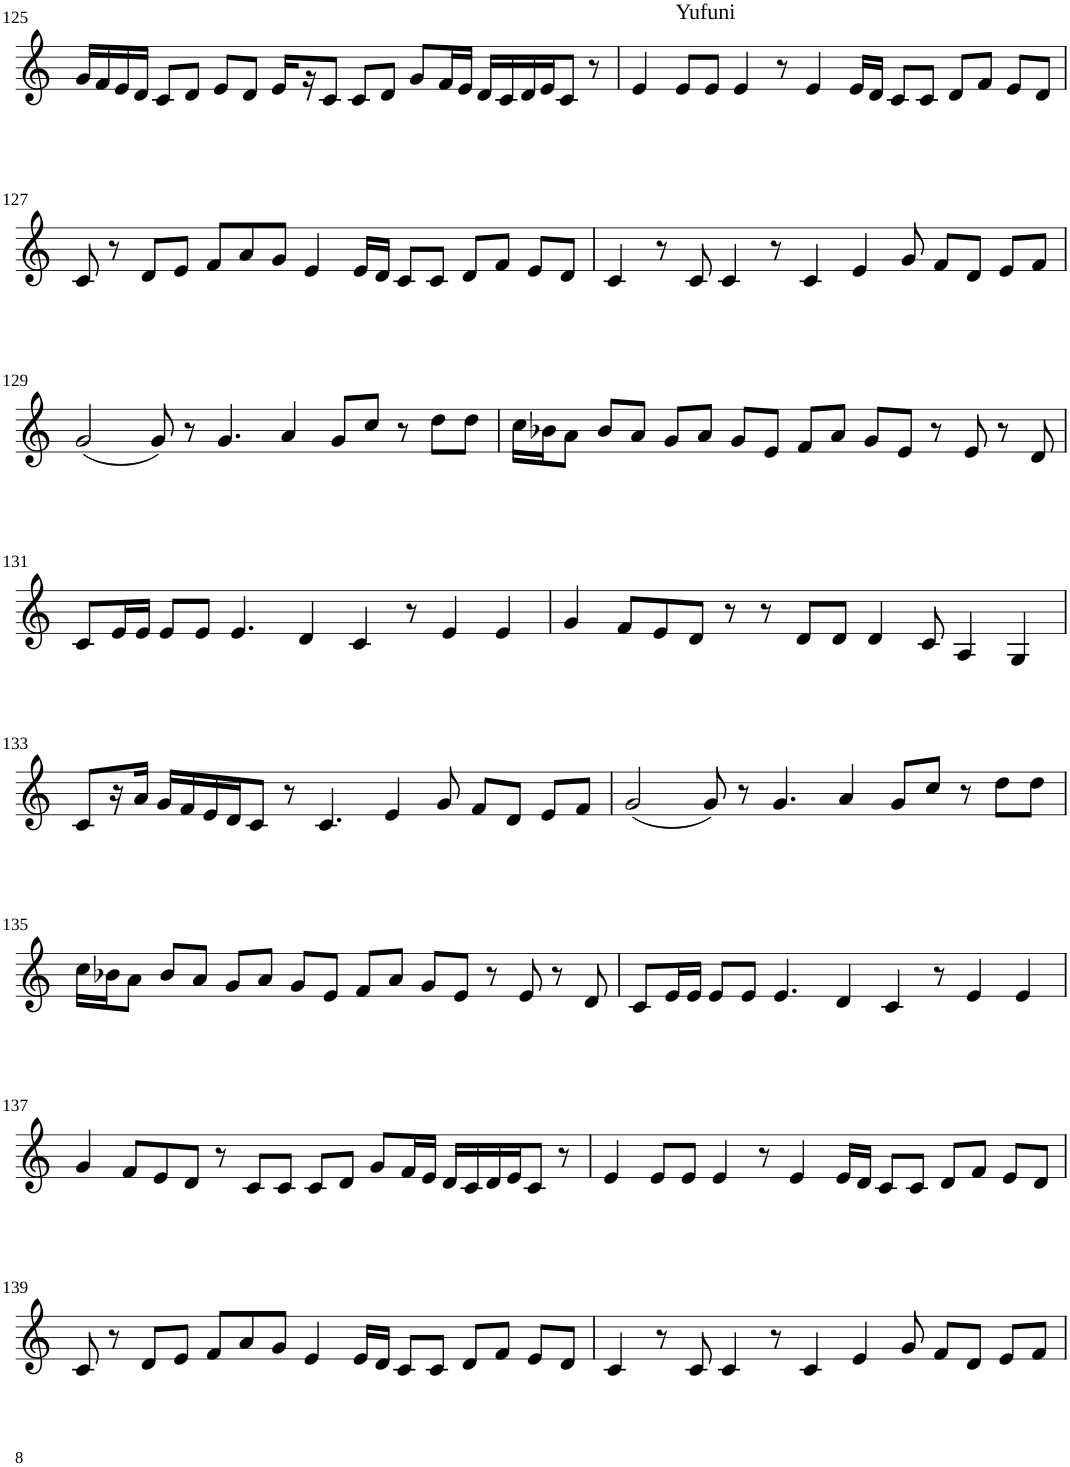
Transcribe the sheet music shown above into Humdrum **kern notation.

**kern
*part1
*staff1
*I"Violin
!!LO:PB:g=z
*clefG2
*k[]
*M8/4
=125
16g/LL
16f/
16e/
16d/JJ
8c/L
8d/J
8e/L
8d/J
16e/LL
16r
8c/J
8c/L
8d/J
8g/L
16f/L
16e/JJ
16d/LL
16c/
16d/
16e/J
8c/J
8r
=126
4e/
!LO:TX:a:t=Yufuni
8e/L
8e/J
4e/
8r
4e/
16e/LL
16d/JJ
8c/L
8c/J
8d/L
8f/J
8e/L
8d/J
!!LO:LB:g=z
=127
8c/
8r
8d/L
8e/J
8f/L
8a/
8g/J
4e/
16e/LL
16d/JJ
8c/L
8c/J
8d/L
8f/J
8e/L
8d/J
=128
4c/
8r
8c/
4c/
8r
4c/
4e/
8g/
8f/L
8d/J
8e/L
8f/J
!!LO:LB:g=z
=129
(2g/
8g/)
8r
4.g/
4a/
8g/L
8cc/J
8r
8dd\L
8dd\J
=130
16cc\LL
16b-X\J
8a\J
8b-/L
8a/J
8g/L
8a/J
8g/L
8e/J
8f/L
8a/J
8g/L
8e/J
8r
8e/
8r
8d/
!!LO:LB:g=z
=131
8c/L
16e/L
16e/JJ
8e/L
8e/J
4.e/
4d/
4c/
8r
4e/
4e/
=132
4g/
8f/L
8e/
8d/J
8r
8r
8d/L
8d/J
4d/
8c/
4A/
4G/
!!LO:LB:g=z
=133
8c/L
16r
16a/JJ
16g/LL
16f/
16e/
16d/J
8c/J
8r
4.c/
4e/
8g/
8f/L
8d/J
8e/L
8f/J
=134
(2g/
8g/)
8r
4.g/
4a/
8g/L
8cc/J
8r
8dd\L
8dd\J
!!LO:LB:g=z
=135
16cc\LL
16b-X\J
8a\J
8b-/L
8a/J
8g/L
8a/J
8g/L
8e/J
8f/L
8a/J
8g/L
8e/J
8r
8e/
8r
8d/
=136
8c/L
16e/L
16e/JJ
8e/L
8e/J
4.e/
4d/
4c/
8r
4e/
4e/
!!LO:LB:g=z
=137
4g/
8f/L
8e/
8d/J
8r
8c/L
8c/J
8c/L
8d/J
8g/L
16f/L
16e/JJ
16d/LL
16c/
16d/
16e/J
8c/J
8r
=138
4e/
8e/L
8e/J
4e/
8r
4e/
16e/LL
16d/JJ
8c/L
8c/J
8d/L
8f/J
8e/L
8d/J
!!LO:LB:g=z
=139
8c/
8r
8d/L
8e/J
8f/L
8a/
8g/J
4e/
16e/LL
16d/JJ
8c/L
8c/J
8d/L
8f/J
8e/L
8d/J
=140
4c/
8r
8c/
4c/
8r
4c/
4e/
8g/
8f/L
8d/J
8e/L
8f/J
=
*-
